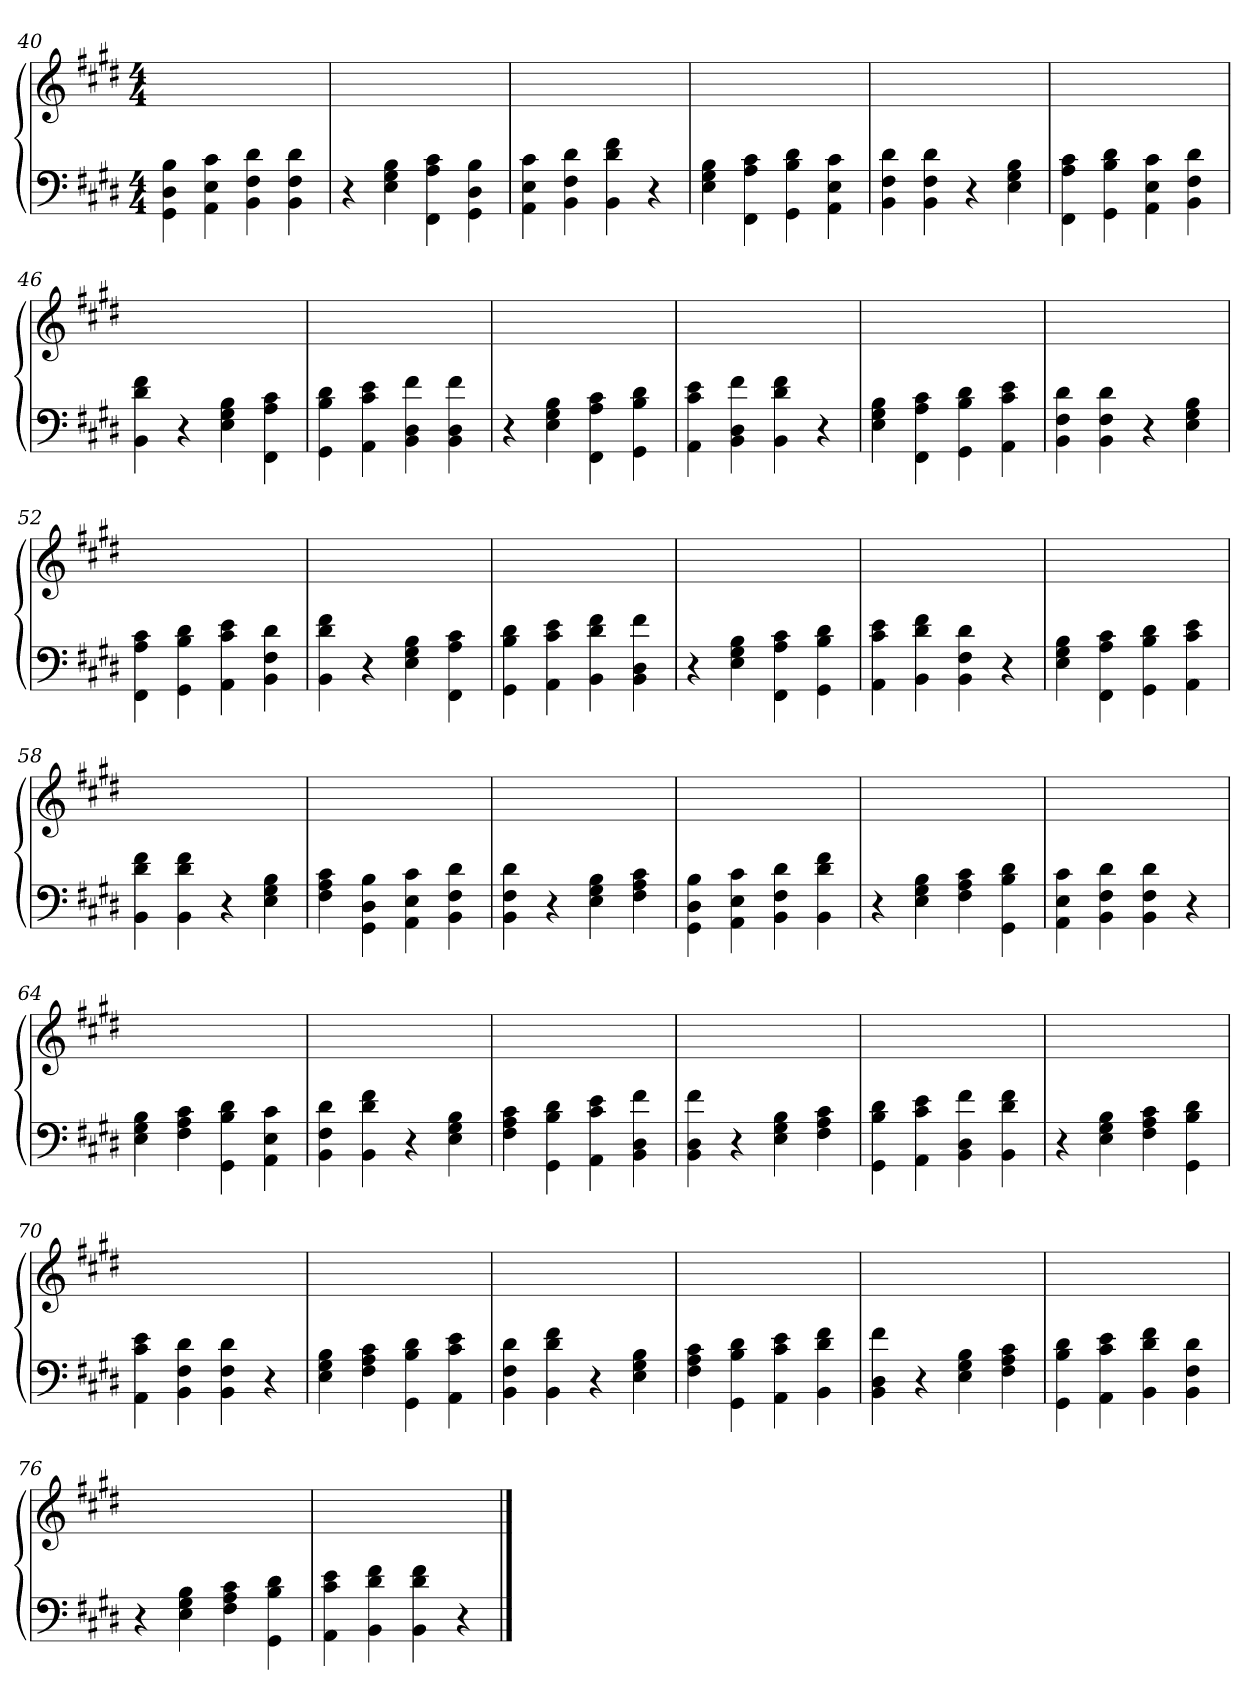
**kern	**kern
*part2	*part1
*staff2	*staff1
*clefF4	*clefG2
*k[f#c#g#d#]	*k[f#c#g#d#]
*E:	*E:
*M4/4	*M4/4
=40	=40
4GG# 4D# 4B	1ryy
4AA 4E 4c#	.
4BB 4F# 4d#	.
4BB 4F# 4d#	.
=41	=41
4r	1ryy
4E 4G# 4B	.
4FF# 4A 4c#	.
4GG# 4D# 4B	.
=42	=42
4AA 4E 4c#	1ryy
4BB 4F# 4d#	.
4BB 4d# 4f#	.
4r	.
=43	=43
4E 4G# 4B	1ryy
4FF# 4A 4c#	.
4GG# 4B 4d#	.
4AA 4E 4c#	.
=44	=44
4BB 4F# 4d#	1ryy
4BB 4F# 4d#	.
4r	.
4E 4G# 4B	.
=45	=45
4FF# 4A 4c#	1ryy
4GG# 4B 4d#	.
4AA 4E 4c#	.
4BB 4F# 4d#	.
=46	=46
4BB 4d# 4f#	1ryy
4r	.
4E 4G# 4B	.
4FF# 4A 4c#	.
=47	=47
4GG# 4B 4d#	1ryy
4AA 4c# 4e	.
4BB 4D# 4f#	.
4BB 4D# 4f#	.
=48	=48
4r	1ryy
4E 4G# 4B	.
4FF# 4A 4c#	.
4GG# 4B 4d#	.
=49	=49
4AA 4c# 4e	1ryy
4BB 4D# 4f#	.
4BB 4d# 4f#	.
4r	.
=50	=50
4E 4G# 4B	1ryy
4FF# 4A 4c#	.
4GG# 4B 4d#	.
4AA 4c# 4e	.
=51	=51
4BB 4F# 4d#	1ryy
4BB 4F# 4d#	.
4r	.
4E 4G# 4B	.
=52	=52
4FF# 4A 4c#	1ryy
4GG# 4B 4d#	.
4AA 4c# 4e	.
4BB 4F# 4d#	.
=53	=53
4BB 4d# 4f#	1ryy
4r	.
4E 4G# 4B	.
4FF# 4A 4c#	.
=54	=54
4GG# 4B 4d#	1ryy
4AA 4c# 4e	.
4BB 4d# 4f#	.
4BB 4D# 4f#	.
=55	=55
4r	1ryy
4E 4G# 4B	.
4FF# 4A 4c#	.
4GG# 4B 4d#	.
=56	=56
4AA 4c# 4e	1ryy
4BB 4d# 4f#	.
4BB 4F# 4d#	.
4r	.
=57	=57
4E 4G# 4B	1ryy
4FF# 4A 4c#	.
4GG# 4B 4d#	.
4AA 4c# 4e	.
=58	=58
4BB 4d# 4f#	1ryy
4BB 4d# 4f#	.
4r	.
4E 4G# 4B	.
=59	=59
4F# 4A 4c#	1ryy
4GG# 4D# 4B	.
4AA 4E 4c#	.
4BB 4F# 4d#	.
=60	=60
4BB 4F# 4d#	1ryy
4r	.
4E 4G# 4B	.
4F# 4A 4c#	.
=61	=61
4GG# 4D# 4B	1ryy
4AA 4E 4c#	.
4BB 4F# 4d#	.
4BB 4d# 4f#	.
=62	=62
4r	1ryy
4E 4G# 4B	.
4F# 4A 4c#	.
4GG# 4B 4d#	.
=63	=63
4AA 4E 4c#	1ryy
4BB 4F# 4d#	.
4BB 4F# 4d#	.
4r	.
=64	=64
4E 4G# 4B	1ryy
4F# 4A 4c#	.
4GG# 4B 4d#	.
4AA 4E 4c#	.
=65	=65
4BB 4F# 4d#	1ryy
4BB 4d# 4f#	.
4r	.
4E 4G# 4B	.
=66	=66
4F# 4A 4c#	1ryy
4GG# 4B 4d#	.
4AA 4c# 4e	.
4BB 4D# 4f#	.
=67	=67
4BB 4D# 4f#	1ryy
4r	.
4E 4G# 4B	.
4F# 4A 4c#	.
=68	=68
4GG# 4B 4d#	1ryy
4AA 4c# 4e	.
4BB 4D# 4f#	.
4BB 4d# 4f#	.
=69	=69
4r	1ryy
4E 4G# 4B	.
4F# 4A 4c#	.
4GG# 4B 4d#	.
=70	=70
4AA 4c# 4e	1ryy
4BB 4F# 4d#	.
4BB 4F# 4d#	.
4r	.
=71	=71
4E 4G# 4B	1ryy
4F# 4A 4c#	.
4GG# 4B 4d#	.
4AA 4c# 4e	.
=72	=72
4BB 4F# 4d#	1ryy
4BB 4d# 4f#	.
4r	.
4E 4G# 4B	.
=73	=73
4F# 4A 4c#	1ryy
4GG# 4B 4d#	.
4AA 4c# 4e	.
4BB 4d# 4f#	.
=74	=74
4BB 4D# 4f#	1ryy
4r	.
4E 4G# 4B	.
4F# 4A 4c#	.
=75	=75
4GG# 4B 4d#	1ryy
4AA 4c# 4e	.
4BB 4d# 4f#	.
4BB 4F# 4d#	.
=76	=76
4r	1ryy
4E 4G# 4B	.
4F# 4A 4c#	.
4GG# 4B 4d#	.
=77	=77
4AA 4c# 4e	1ryy
4BB 4d# 4f#	.
4BB 4d# 4f#	.
4r	.
==	==
*-	*-
